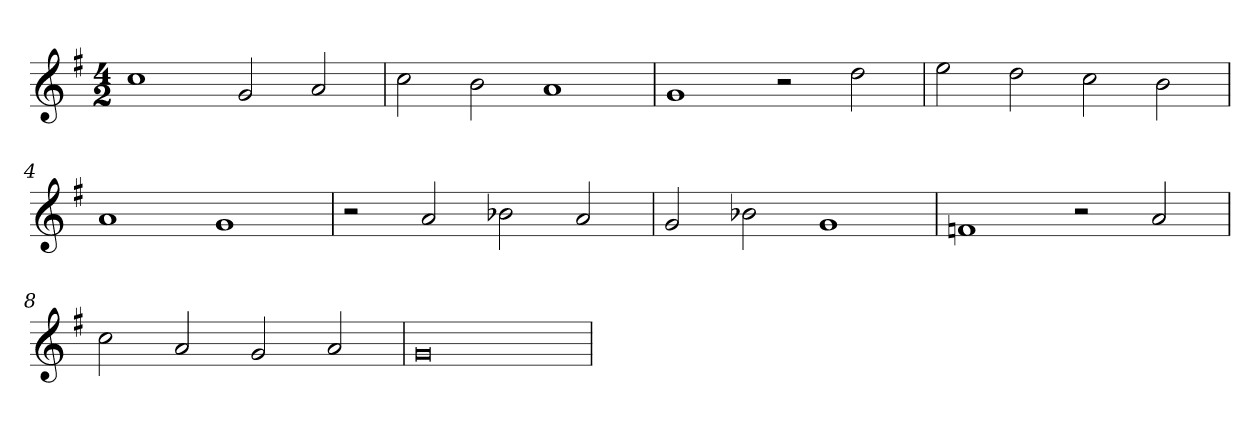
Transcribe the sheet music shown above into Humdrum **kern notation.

**kern
*part1
*staff1
*clefG2
*k[f#]
*G:
*M4/2
=
1cc
2g
2a
=1
2cc
2b
1a
=2
1g
2r
2dd
=3
2ee
2dd
2cc
2b
=4
1a
1g
=5
2r
2a
2b-X
2a
=6
2g
2b-X
1g
=7
1fn
2r
2a
=8
2cc
2a
2g
2a
=9
0g
=
*-
